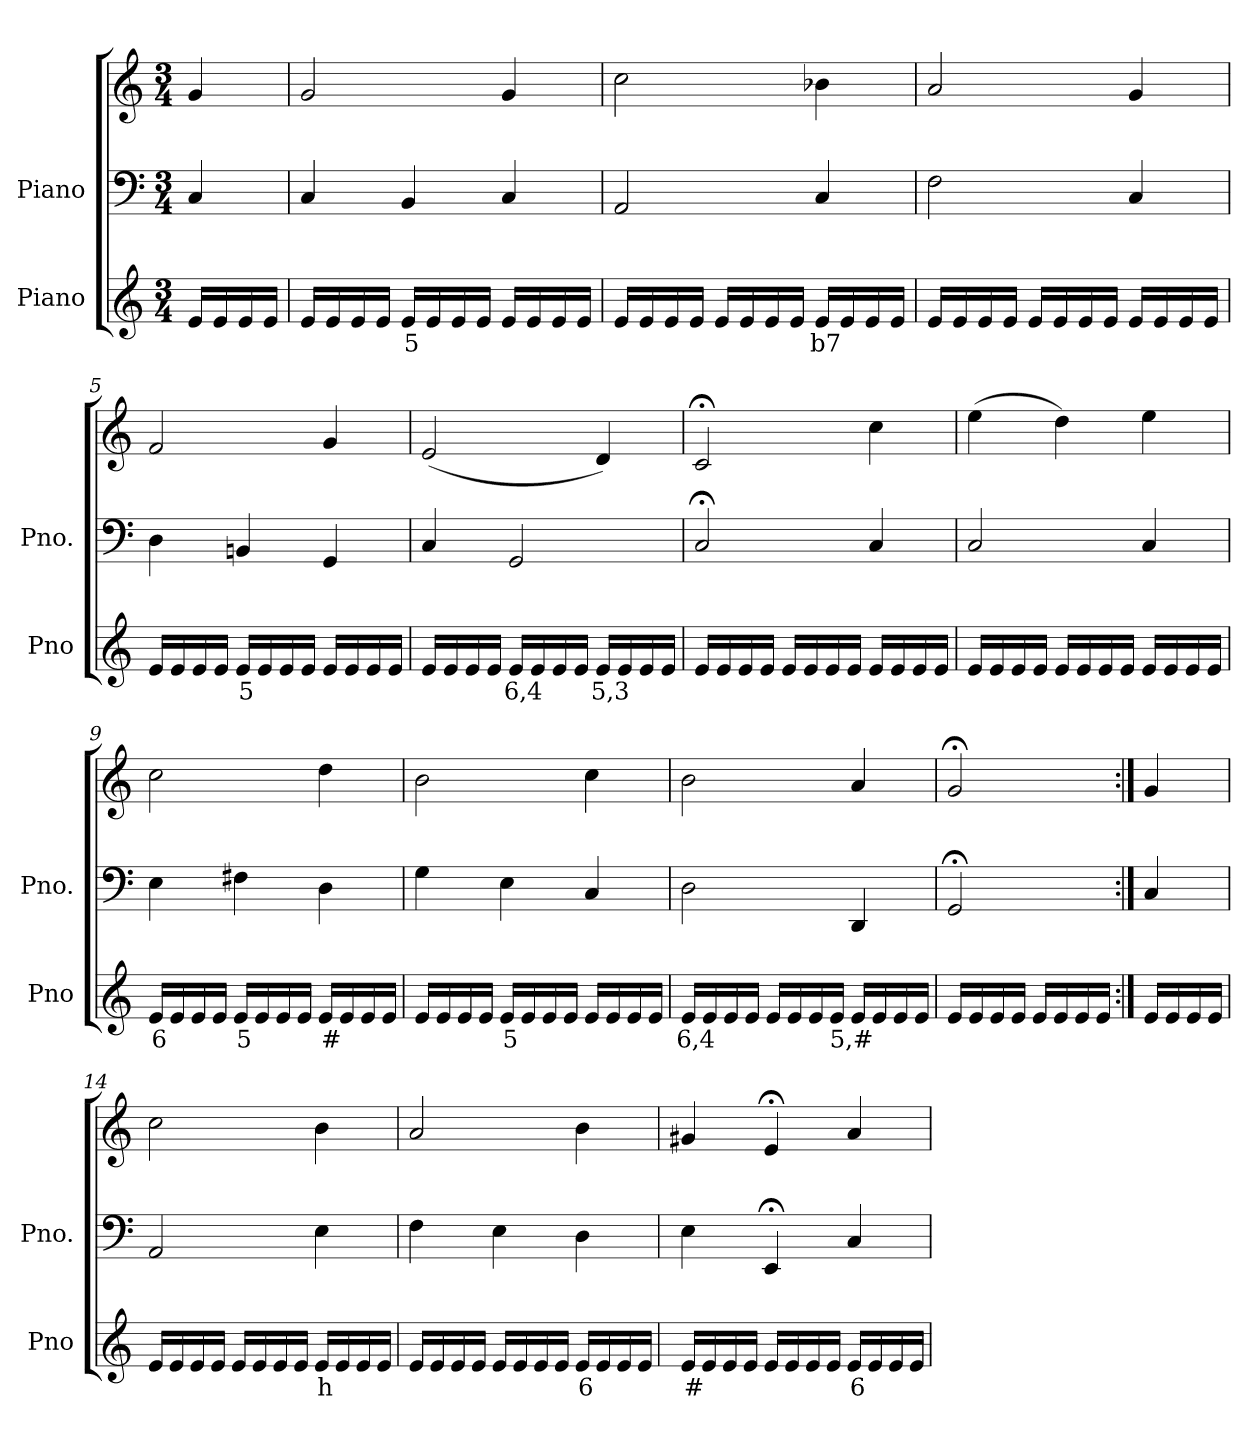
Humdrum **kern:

**kern	**text	**kern	**kern
*part2	*part2	*part1	*part1
*staff3	*staff3	*staff2	*staff1
*I"Piano	*	*I"Piano	*
*I'Pno	*	*I'Pno.	*
*clefG2	*	*clefF4	*clefG2
*k[]	*	*k[]	*k[]
*M3/4	*	*M3/4	*M3/4
=1	=1	=1	=1
16e/LL	.	4C/	4g/
16e/	.	.	.
16e/	.	.	.
16e/JJ	.	.	.
=2	=2	=2	=2
16e/LL	.	4C/	2g/
16e/	.	.	.
16e/	.	.	.
16e/JJ	.	.	.
!	!LO:LY:b	!	!
16e/LL	5	4BB/	.
16e/	.	.	.
16e/	.	.	.
16e/JJ	.	.	.
16e/LL	.	4C/	4g/
16e/	.	.	.
16e/	.	.	.
16e/JJ	.	.	.
=3	=3	=3	=3
16e/LL	.	2AA/	2cc\
16e/	.	.	.
16e/	.	.	.
16e/JJ	.	.	.
16e/LL	.	.	.
16e/	.	.	.
16e/	.	.	.
16e/JJ	.	.	.
!	!LO:LY:b	!	!
16e/LL	b7	4C/	4b-X\
16e/	.	.	.
16e/	.	.	.
16e/JJ	.	.	.
=4	=4	=4	=4
16e/LL	.	2F\	2a/
16e/	.	.	.
16e/	.	.	.
16e/JJ	.	.	.
16e/LL	.	.	.
16e/	.	.	.
16e/	.	.	.
16e/JJ	.	.	.
16e/LL	.	4C/	4g/
16e/	.	.	.
16e/	.	.	.
16e/JJ	.	.	.
=5	=5	=5	=5
16e/LL	.	4D\	2f/
16e/	.	.	.
16e/	.	.	.
16e/JJ	.	.	.
!	!LO:LY:b	!	!
16e/LL	5	4BBn/	.
16e/	.	.	.
16e/	.	.	.
16e/JJ	.	.	.
16e/LL	.	4GG/	4g/
16e/	.	.	.
16e/	.	.	.
16e/JJ	.	.	.
=6	=6	=6	=6
16e/LL	.	4C/	(<2e/
16e/	.	.	.
16e/	.	.	.
16e/JJ	.	.	.
!	!LO:LY:b	!	!
16e/LL	6,4	2GG/	.
16e/	.	.	.
16e/	.	.	.
16e/JJ	.	.	.
!	!LO:LY:b	!	!
16e/LL	5,3	.	4d/)
16e/	.	.	.
16e/	.	.	.
16e/JJ	.	.	.
=7	=7	=7	=7
16e/LL	.	2C;</	2c;</
16e/	.	.	.
16e/	.	.	.
16e/JJ	.	.	.
16e/LL	.	.	.
16e/	.	.	.
16e/	.	.	.
16e/JJ	.	.	.
16e/LL	.	4C/	4cc\
16e/	.	.	.
16e/	.	.	.
16e/JJ	.	.	.
=8	=8	=8	=8
16e/LL	.	2C/	(>4ee\
16e/	.	.	.
16e/	.	.	.
16e/JJ	.	.	.
16e/LL	.	.	4dd\)
16e/	.	.	.
16e/	.	.	.
16e/JJ	.	.	.
16e/LL	.	4C/	4ee\
16e/	.	.	.
16e/	.	.	.
16e/JJ	.	.	.
=9	=9	=9	=9
!	!LO:LY:b	!	!
16e/LL	6	4E\	2cc\
16e/	.	.	.
16e/	.	.	.
16e/JJ	.	.	.
!	!LO:LY:b	!	!
16e/LL	5	4F#X\	.
16e/	.	.	.
16e/	.	.	.
16e/JJ	.	.	.
!	!LO:LY:b	!	!
16e/LL	#	4D\	4dd\
16e/	.	.	.
16e/	.	.	.
16e/JJ	.	.	.
=10	=10	=10	=10
16e/LL	.	4G\	2b\
16e/	.	.	.
16e/	.	.	.
16e/JJ	.	.	.
!	!LO:LY:b	!	!
16e/LL	5	4E\	.
16e/	.	.	.
16e/	.	.	.
16e/JJ	.	.	.
16e/LL	.	4C/	4cc\
16e/	.	.	.
16e/	.	.	.
16e/JJ	.	.	.
=11	=11	=11	=11
!	!LO:LY:b	!	!
16e/LL	6,4	2D\	2b\
16e/	.	.	.
16e/	.	.	.
16e/JJ	.	.	.
16e/LL	.	.	.
16e/	.	.	.
16e/	.	.	.
16e/JJ	.	.	.
!	!LO:LY:b	!	!
16e/LL	5,#	4DD/	4a/
16e/	.	.	.
16e/	.	.	.
16e/JJ	.	.	.
=12	=12	=12	=12
16e/LL	.	2GG;</	2g;</
16e/	.	.	.
16e/	.	.	.
16e/JJ	.	.	.
16e/LL	.	.	.
16e/	.	.	.
16e/	.	.	.
16e/JJ	.	.	.
=13:|!	=13:|!	=13:|!	=13:|!
16e/LL	.	4C/	4g/
16e/	.	.	.
16e/	.	.	.
16e/JJ	.	.	.
=14	=14	=14	=14
16e/LL	.	2AA/	2cc\
16e/	.	.	.
16e/	.	.	.
16e/JJ	.	.	.
16e/LL	.	.	.
16e/	.	.	.
16e/	.	.	.
16e/JJ	.	.	.
!	!LO:LY:b	!	!
16e/LL	h	4E\	4b\
16e/	.	.	.
16e/	.	.	.
16e/JJ	.	.	.
=15	=15	=15	=15
16e/LL	.	4F\	2a/
16e/	.	.	.
16e/	.	.	.
16e/JJ	.	.	.
16e/LL	.	4E\	.
16e/	.	.	.
16e/	.	.	.
16e/JJ	.	.	.
!	!LO:LY:b	!	!
16e/LL	6	4D\	4b\
16e/	.	.	.
16e/	.	.	.
16e/JJ	.	.	.
=16	=16	=16	=16
!	!LO:LY:b	!	!
16e/LL	#	4E\	4g#X/
16e/	.	.	.
16e/	.	.	.
16e/JJ	.	.	.
16e/LL	.	4EE;</	4e;</
16e/	.	.	.
16e/	.	.	.
16e/JJ	.	.	.
!	!LO:LY:b	!	!
16e/LL	6	4C/	4a/
16e/	.	.	.
16e/	.	.	.
16e/JJ	.	.	.
=	=	=	=
*-	*-	*-	*-
